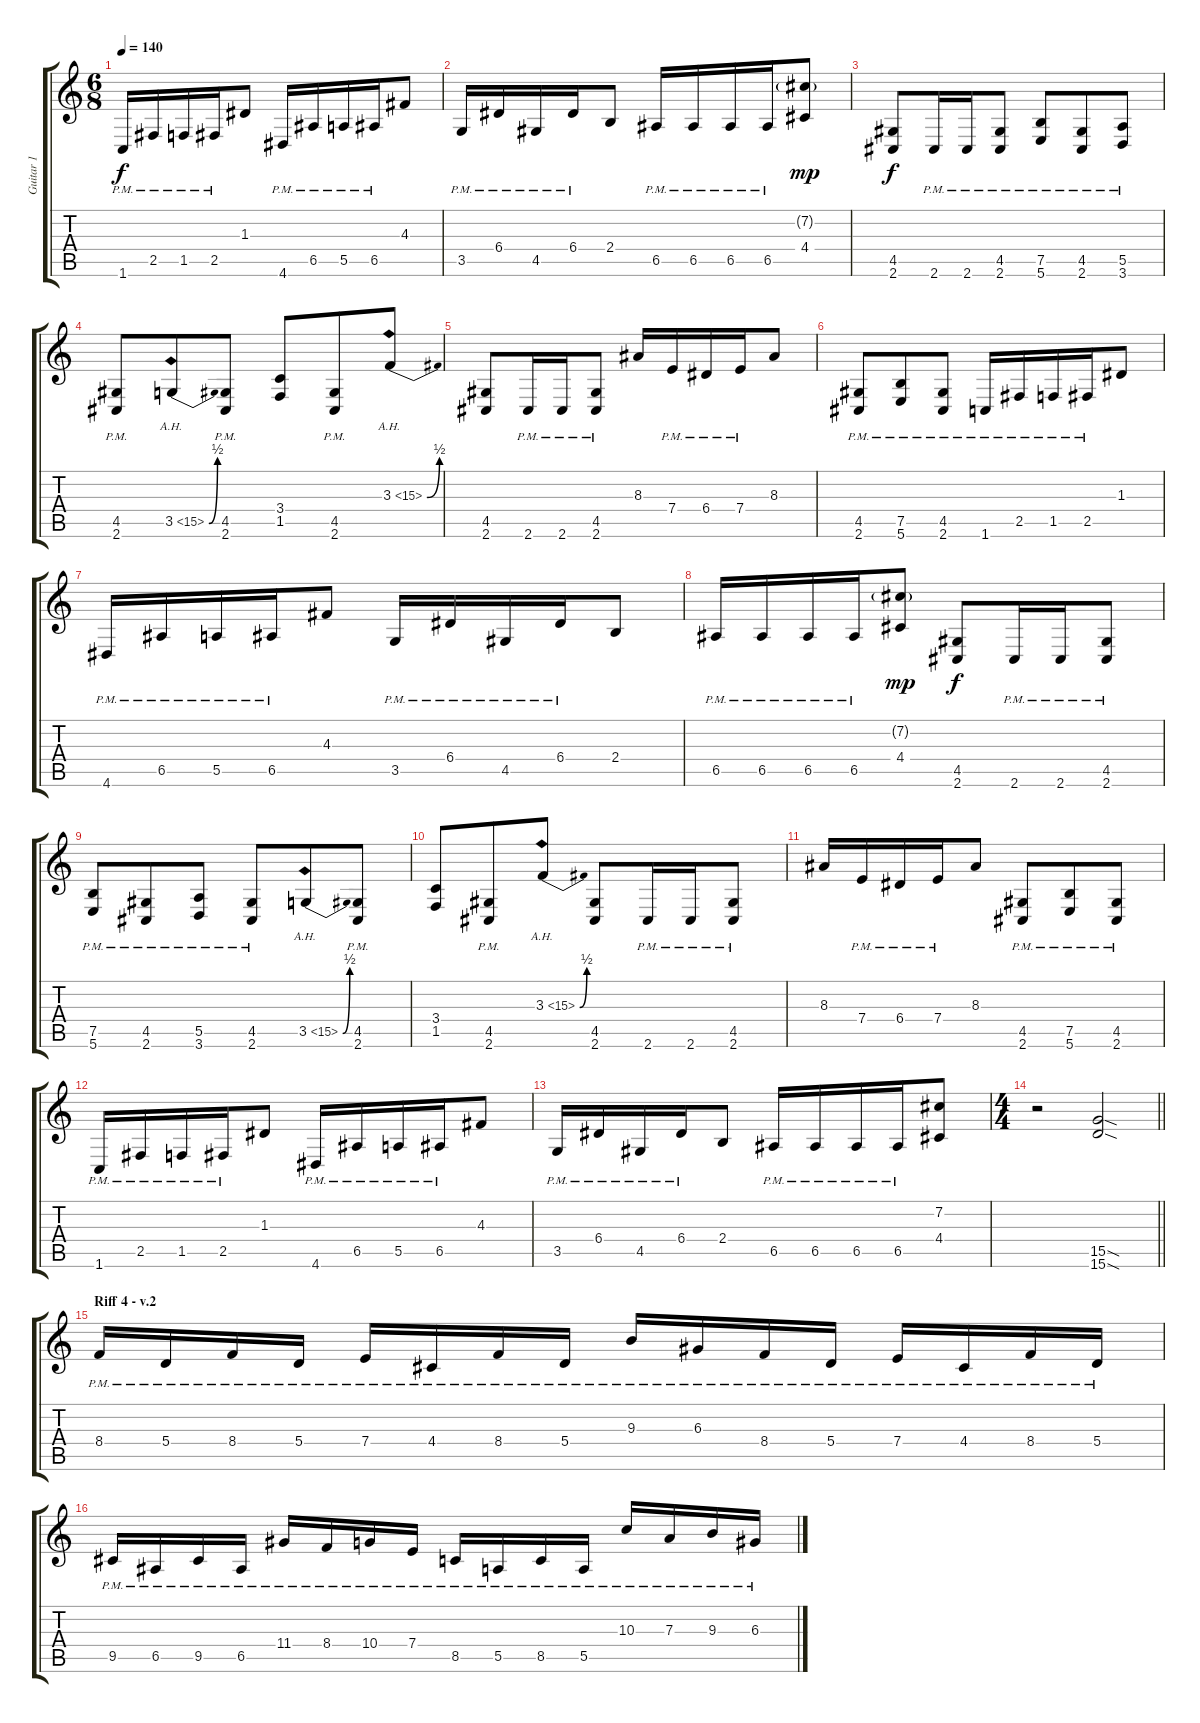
\track ("Guitar 1" "Guitar 1") {instrument distortionguitar}
\staff {score tabs}
\tuning (B3 Gb3 D3 A2 E2 B1) {hide}
\ts (6 8)
\tempo 140
\clef g2
\ks c
1.6{pm}.16{dy f} 2.5{pm}.16 1.5{pm}.16 2.5{pm}.16 1.3.8 4.6{pm}.16 6.5{pm}.16 5.5{pm}.16 6.5{pm}.16 4.3.8 |
3.5{pm}.16 6.4{pm}.16 4.5{pm}.16 6.4{pm}.16 2.4.8 6.5{pm}.16 6.5{pm}.16 6.5{pm}.16 6.5{pm}.16 (7.2{g} 4.4).8{dy mp} |
(4.5 2.6).8{dy f} 2.6{pm}.16 2.6{pm}.16 (4.5{pm} 2.6{pm}).8 (7.5{pm} 5.6{pm}).8 (4.5{pm} 2.6{pm}).8 (5.5{pm} 3.6{pm}).8 |
(4.5{pm} 2.6{pm}).8 3.5{be (bend 0 0 60 2) ah 12}.8 (4.5{pm} 2.6{pm}).8 (3.4 1.5).8 (4.5{pm} 2.6{pm}).8 3.3{be (bend 0 0 60 2) ah 12}.8 |
(4.5 2.6).8 2.6{pm}.16 2.6{pm}.16 (4.5{pm} 2.6{pm}).8 8.3.16 7.4{pm}.16 6.4{pm}.16 7.4{pm}.16 8.3.8 |
(4.5{pm} 2.6{pm}).8 (7.5{pm} 5.6{pm}).8 (4.5{pm} 2.6{pm}).8 1.6{pm}.16 2.5{pm}.16 1.5{pm}.16 2.5{pm}.16 1.3.8 |
4.6{pm}.16 6.5{pm}.16 5.5{pm}.16 6.5{pm}.16 4.3.8 3.5{pm}.16 6.4{pm}.16 4.5{pm}.16 6.4{pm}.16 2.4.8 |
6.5{pm}.16 6.5{pm}.16 6.5{pm}.16 6.5{pm}.16 (7.2{g} 4.4).8{dy mp} (4.5 2.6).8{dy f} 2.6{pm}.16 2.6{pm}.16 (4.5{pm} 2.6{pm}).8 |
(7.5{pm} 5.6{pm}).8 (4.5{pm} 2.6{pm}).8 (5.5{pm} 3.6{pm}).8 (4.5{pm} 2.6{pm}).8 3.5{be (bend 0 0 60 2) ah 12}.8 (4.5{pm} 2.6{pm}).8 |
(3.4 1.5).8 (4.5{pm} 2.6{pm}).8 3.3{be (bend 0 0 60 2) ah 12}.8 (4.5 2.6).8 2.6{pm}.16 2.6{pm}.16 (4.5{pm} 2.6{pm}).8 |
8.3.16 7.4{pm}.16 6.4{pm}.16 7.4{pm}.16 8.3.8 (4.5{pm} 2.6{pm}).8 (7.5{pm} 5.6{pm}).8 (4.5{pm} 2.6{pm}).8 |
1.6{pm}.16 2.5{pm}.16 1.5{pm}.16 2.5{pm}.16 1.3.8 4.6{pm}.16 6.5{pm}.16 5.5{pm}.16 6.5{pm}.16 4.3.8 |
3.5{pm}.16 6.4{pm}.16 4.5{pm}.16 6.4{pm}.16 2.4.8 6.5{pm}.16 6.5{pm}.16 6.5{pm}.16 6.5{pm}.16 (7.2 4.4).8 |
\ts (4 4)
\barLineRight lightlight
r.2 (15.5{sod} 15.6{sod}).2 |
\section ("" "Riff 4 - v.2")
8.4{pm}.16 5.4{pm}.16 8.4{pm}.16 5.4{pm}.16 7.4{pm}.16 4.4{pm}.16 8.4{pm}.16 5.4{pm}.16 9.3{pm}.16 6.3{pm}.16 8.4{pm}.16 5.4{pm}.16 7.4{pm}.16 4.4{pm}.16 8.4{pm}.16 5.4{pm}.16 |
9.5{pm}.16 6.5{pm}.16 9.5{pm}.16 6.5{pm}.16 11.4{pm}.16 8.4{pm}.16 10.4{pm}.16 7.4{pm}.16 8.5{pm}.16 5.5{pm}.16 8.5{pm}.16 5.5{pm}.16 10.3{pm}.16 7.3{pm}.16 9.3{pm}.16 6.3{pm}.16
